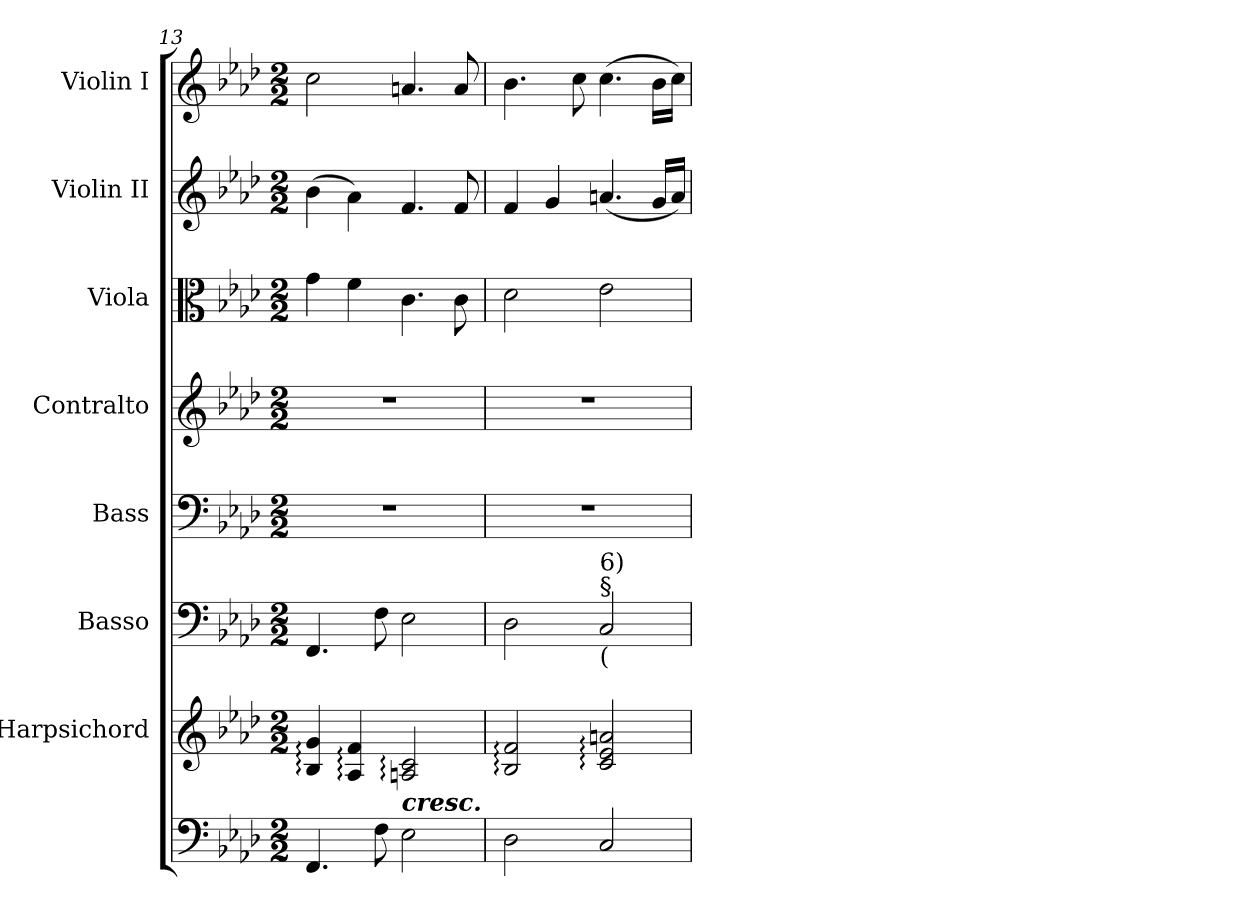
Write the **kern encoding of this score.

**kern	**kern	**kern	**kern	**kern	**kern	**kern	**kern
*part8	*part7	*part6	*part5	*part4	*part3	*part2	*part1
*staff8	*staff7	*staff6	*staff5	*staff4	*staff3	*staff2	*staff1
*	*I"Harpsichord	*I"Basso	*I"Bass	*I"Contralto	*I"Viola	*I"Violin II	*I"Violin I
*	*	*	*I'B.	*I'C.	*I'Vla.	*I'Vln. II	*I'Vln. I
*clefF4	*clefG2	*clefF4	*clefF4	*clefG2	*clefC3	*clefG2	*clefG2
*k[b-e-a-d-]	*k[b-e-a-d-]	*k[b-e-a-d-]	*k[b-e-a-d-]	*k[b-e-a-d-]	*k[b-e-a-d-]	*k[b-e-a-d-]	*k[b-e-a-d-]
*f:	*f:	*f:	*f:	*f:	*f:	*f:	*f:
*M2/2	*M2/2	*M2/2	*M2/2	*M2/2	*M2/2	*M2/2	*M2/2
=13	=13	=13	=13	=13	=13	=13	=13
4.FFi/	4B-i/: 4gi:	4.FFi/	1r	1r	4gi\	(4b-i\	2cci\
.	4A-i/: 4fi:	.	.	.	4fi\	4a-i\)	.
8Fi\	.	8Fi\	.	.	.	.	.
!LO:TX:a:Bi:t=cresc.	!	!	!	!	!	!	!
2E-i\	2Ani/: 2ci:	2E-i\	.	.	4.ci\	4.fi/	4.ani/
.	.	.	.	.	8ci\	8fi/	8ai/
=14	=14	=14	=14	=14	=14	=14	=14
2D-i\	2B-i/: 2fi:	2D-i\	1r	1r	2d-i\	4fi/	4.b-i\
.	.	.	.	.	.	4gi/	.
.	.	.	.	.	.	.	8cci\
!	!	!LO:TX:b:t=(	!	!	!	!	!
!	!	!LO:TX:t=§	!	!	!	!	!
!	!	!LO:TX:t=6)	!	!	!	!	!
2Ci/	2ci/: 2e-i: 2ani:	2Ci/	.	.	2e-i\	(4.ani/	(4.cci\
.	.	.	.	.	.	16gi/LL	16b-i\LL
.	.	.	.	.	.	16ai/JJ)	16cci\JJ)
=	=	=	=	=	=	=	=
*-	*-	*-	*-	*-	*-	*-	*-
